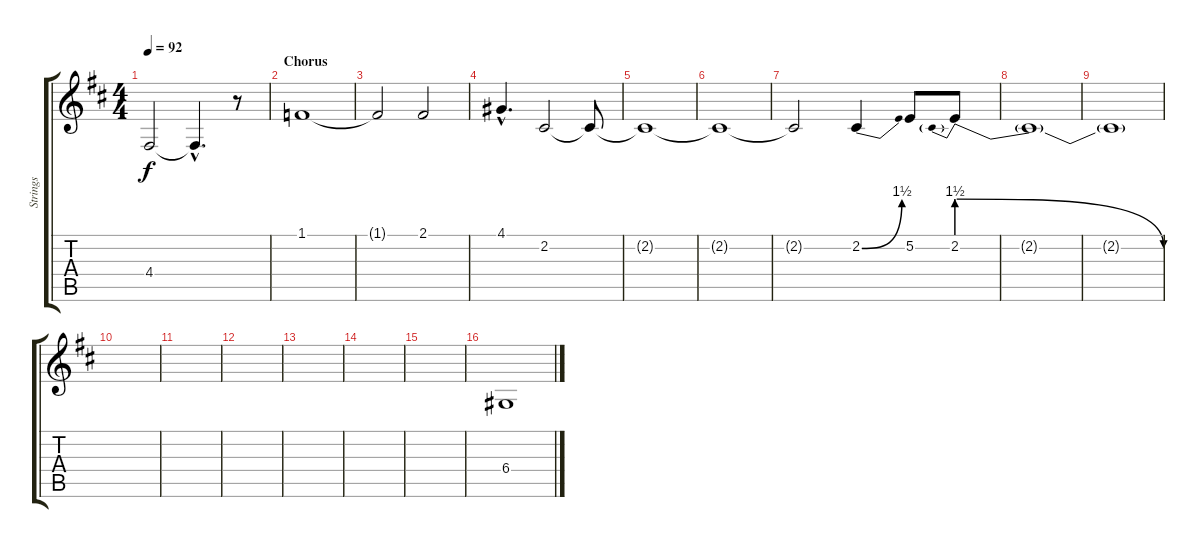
\track ("Strings" "Strings") {instrument stringensemble1}
\staff {score tabs}
\tuning (E4 B3 G3 D3 A2 E2) {hide}
\ts (4 4)
\tempo 92
\clef g2
\ks d
4.4{t}.2{dy f} 4.4{hac t}.4{d} r.8 |
\section ("" "Chorus")
1.1.1{volume 10} |
1.1{t}.2 2.1.2 |
4.1{hac}.4{d} 2.2.2 2.2{t}.8 |
2.2{t}.1 |
2.2{t}.1 |
2.2{t}.2 2.2{be (bend 0 0 60 6)}.4 5.2.8 2.2{be (prebendrelease 0 6 60 0)}.8 |
2.2{t}.1 |
2.2{t}.1{volume 3} |
|
|
|
|
|
|
6.4.1{volume 12}
